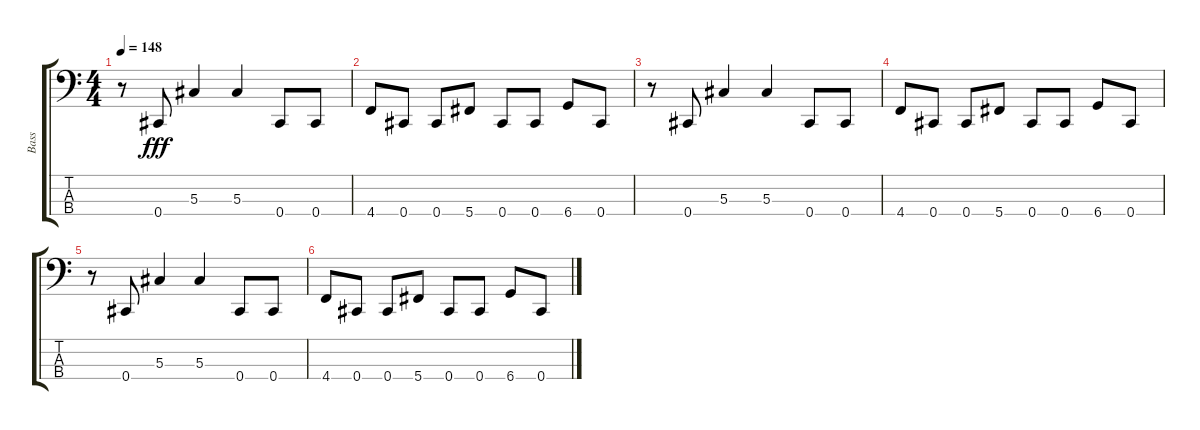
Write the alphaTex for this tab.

\track ("Bass" "Bass") {instrument electricbassfinger}
\staff {score tabs}
\tuning (Gb2 Db2 Ab1 Db1) {hide}
\ts (4 4)
\tempo 148
\clef f4
\ks c
r.8{dy fff} 0.4.8 5.3.4 5.3.4 0.4.8 0.4.8 |
4.4.8 0.4.8 0.4.8 5.4.8 0.4.8 0.4.8 6.4.8 0.4.8 |
r.8 0.4.8 5.3.4 5.3.4 0.4.8 0.4.8 |
4.4.8 0.4.8 0.4.8 5.4.8 0.4.8 0.4.8 6.4.8 0.4.8 |
r.8 0.4.8 5.3.4 5.3.4 0.4.8 0.4.8 |
4.4.8 0.4.8 0.4.8 5.4.8 0.4.8 0.4.8 6.4.8 0.4.8
